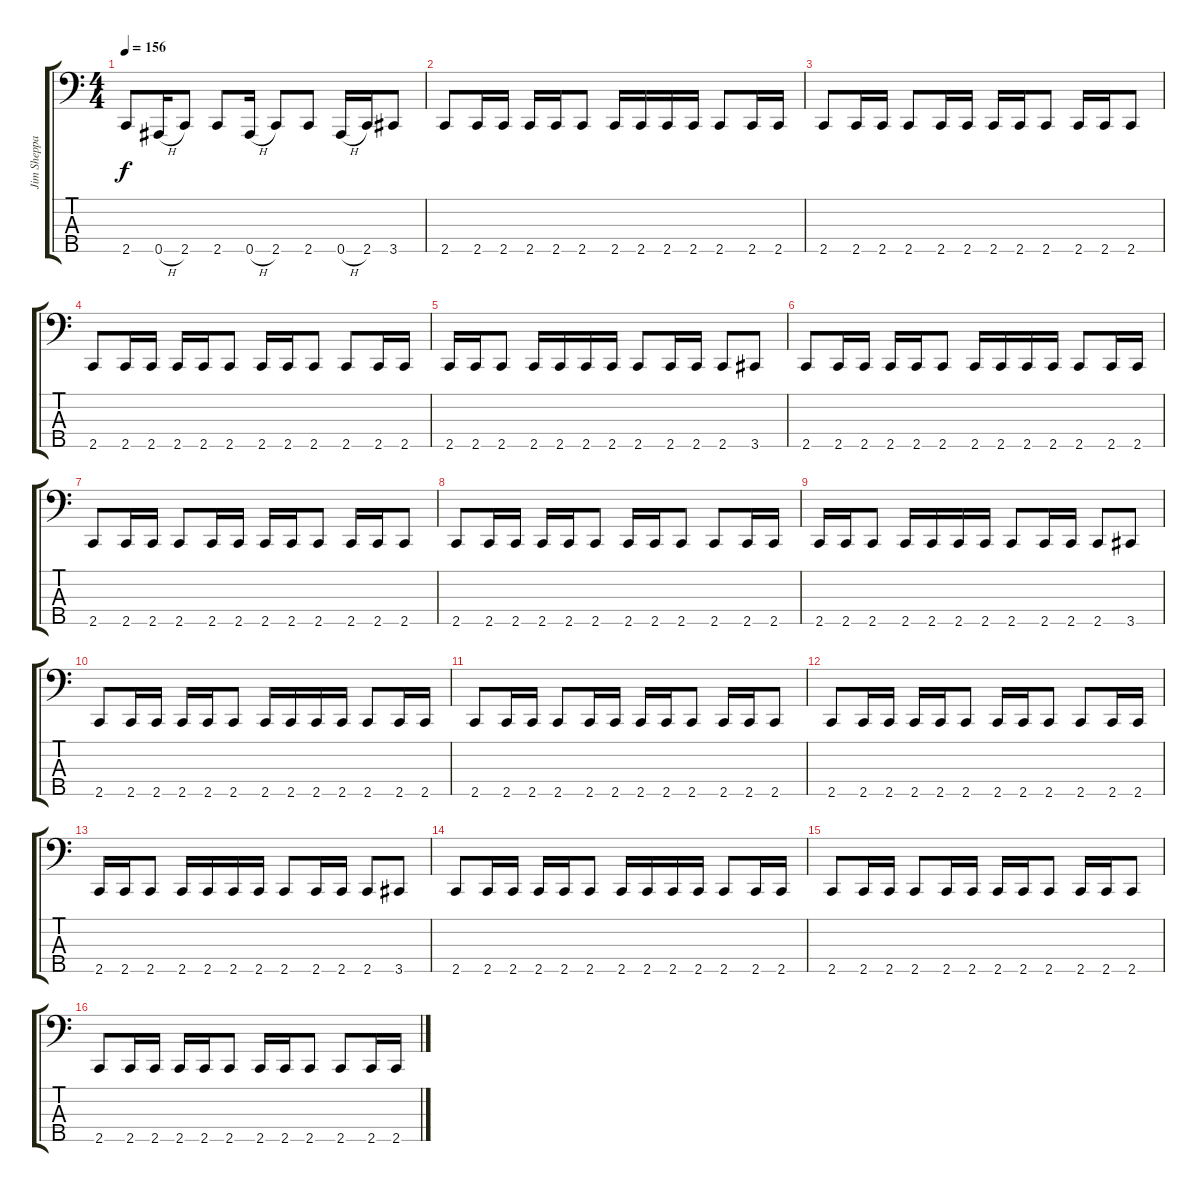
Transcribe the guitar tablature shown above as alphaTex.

\track ("Jim Sheppard" "Jim Sheppa") {instrument electricbasspick}
\staff {score tabs}
\tuning (Gb2 Db2 Ab1 Eb1 Bb0) {hide}
\ts (4 4)
\tempo 156
\clef f4
\ks c
2.5.8{dy f} 0.5{h}.16 2.5.8 2.5.8 0.5{h}.16 2.5.8 2.5.8 0.5{h}.16 2.5.16 3.5.8 |
\section ("" "")
2.5.8 2.5.16 2.5.16 2.5.16 2.5.16 2.5.8 2.5.16 2.5.16 2.5.16 2.5.16 2.5.8 2.5.16 2.5.16 |
2.5.8 2.5.16 2.5.16 2.5.8 2.5.16 2.5.16 2.5.16 2.5.16 2.5.8 2.5.16 2.5.16 2.5.8 |
2.5.8 2.5.16 2.5.16 2.5.16 2.5.16 2.5.8 2.5.16 2.5.16 2.5.8 2.5.8 2.5.16 2.5.16 |
2.5.16 2.5.16 2.5.8 2.5.16 2.5.16 2.5.16 2.5.16 2.5.8 2.5.16 2.5.16 2.5.8 3.5.8 |
2.5.8 2.5.16 2.5.16 2.5.16 2.5.16 2.5.8 2.5.16 2.5.16 2.5.16 2.5.16 2.5.8 2.5.16 2.5.16 |
2.5.8 2.5.16 2.5.16 2.5.8 2.5.16 2.5.16 2.5.16 2.5.16 2.5.8 2.5.16 2.5.16 2.5.8 |
2.5.8 2.5.16 2.5.16 2.5.16 2.5.16 2.5.8 2.5.16 2.5.16 2.5.8 2.5.8 2.5.16 2.5.16 |
2.5.16 2.5.16 2.5.8 2.5.16 2.5.16 2.5.16 2.5.16 2.5.8 2.5.16 2.5.16 2.5.8 3.5.8 |
\section ("" "")
2.5.8 2.5.16 2.5.16 2.5.16 2.5.16 2.5.8 2.5.16 2.5.16 2.5.16 2.5.16 2.5.8 2.5.16 2.5.16 |
2.5.8 2.5.16 2.5.16 2.5.8 2.5.16 2.5.16 2.5.16 2.5.16 2.5.8 2.5.16 2.5.16 2.5.8 |
2.5.8 2.5.16 2.5.16 2.5.16 2.5.16 2.5.8 2.5.16 2.5.16 2.5.8 2.5.8 2.5.16 2.5.16 |
2.5.16 2.5.16 2.5.8 2.5.16 2.5.16 2.5.16 2.5.16 2.5.8 2.5.16 2.5.16 2.5.8 3.5.8 |
2.5.8 2.5.16 2.5.16 2.5.16 2.5.16 2.5.8 2.5.16 2.5.16 2.5.16 2.5.16 2.5.8 2.5.16 2.5.16 |
2.5.8 2.5.16 2.5.16 2.5.8 2.5.16 2.5.16 2.5.16 2.5.16 2.5.8 2.5.16 2.5.16 2.5.8 |
2.5.8 2.5.16 2.5.16 2.5.16 2.5.16 2.5.8 2.5.16 2.5.16 2.5.8 2.5.8 2.5.16 2.5.16
